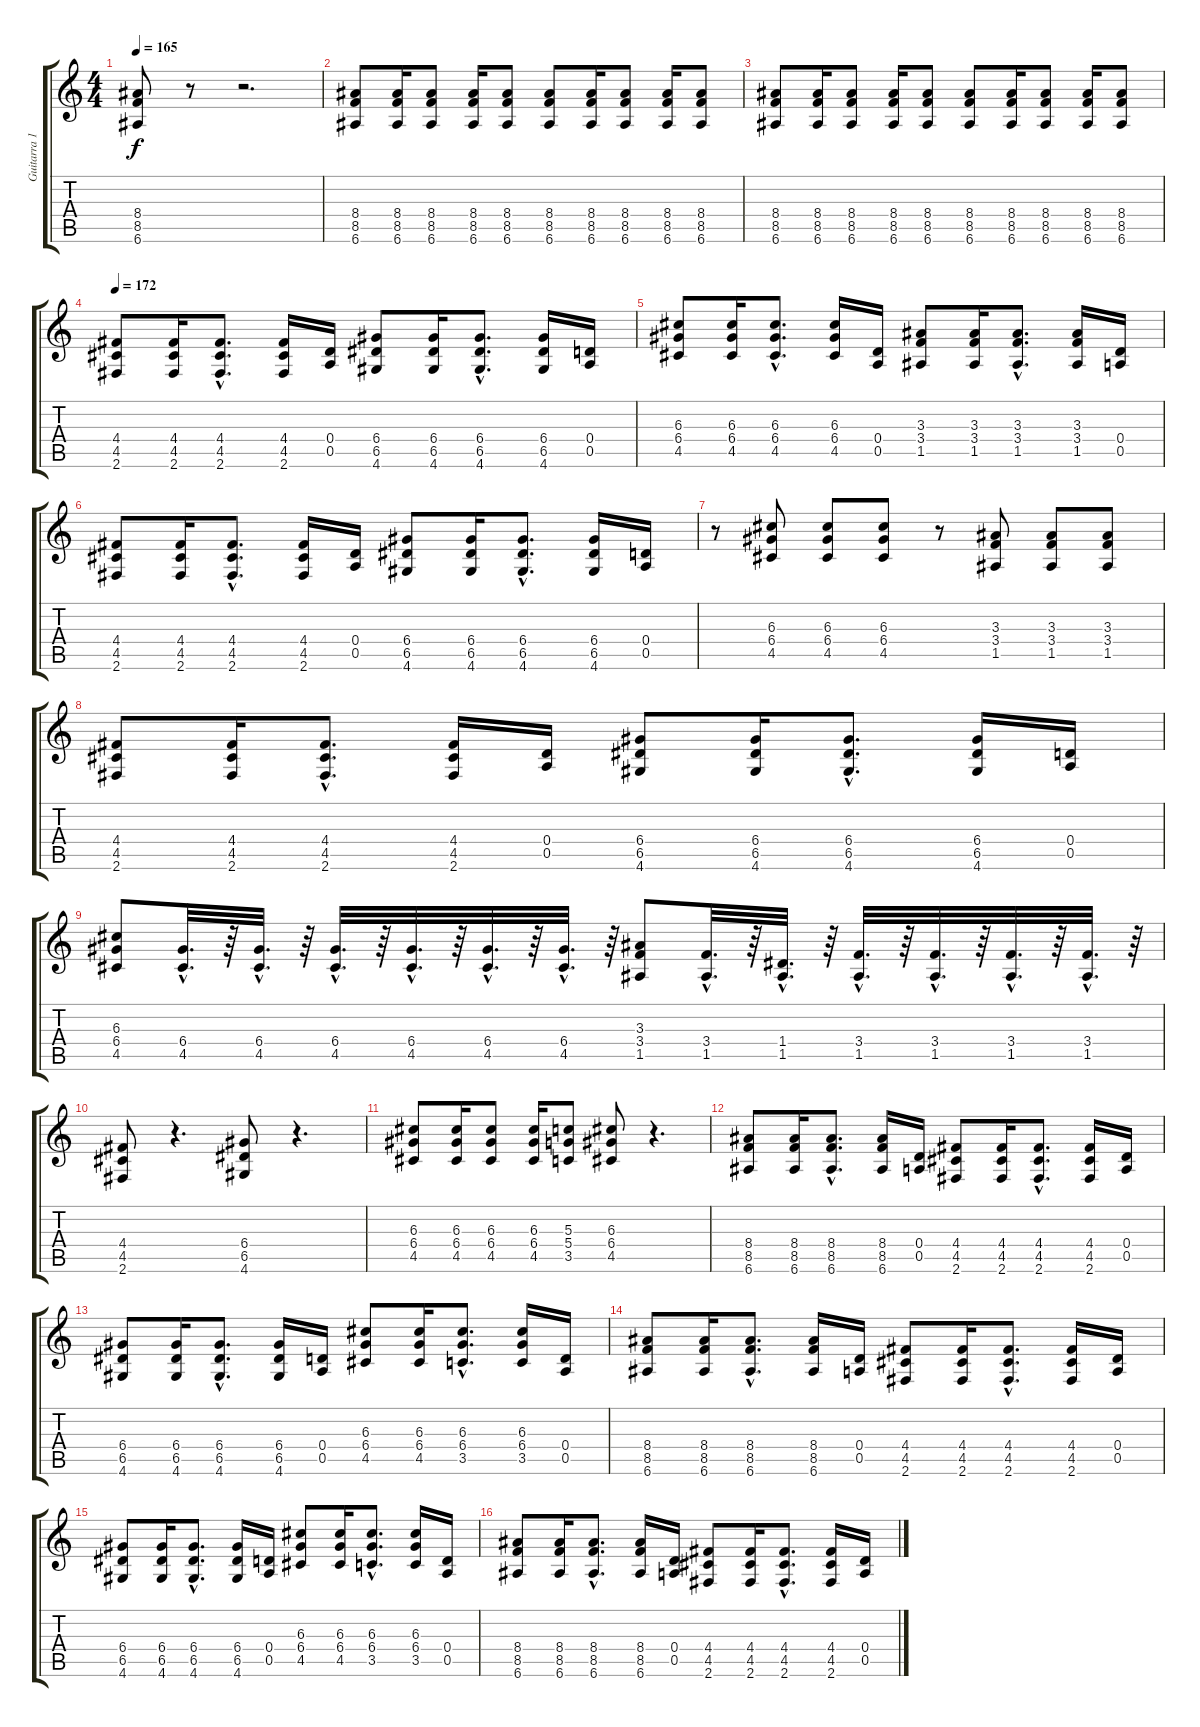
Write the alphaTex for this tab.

\track ("Guitarra 1" "Guitarra 1") {instrument distortionguitar}
\staff {score tabs}
\tuning (E4 B3 G3 D3 A2 E2) {hide}
\ts (4 4)
\tempo 165
\clef g2
\ks c
(8.4 8.5 6.6).8{dy f} r.8 r.2{d} |
(8.4 8.5 6.6).8 (8.4 8.5 6.6).16 (8.4 8.5 6.6).8 (8.4 8.5 6.6).16 (8.4 8.5 6.6).8 (8.4 8.5 6.6).8 (8.4 8.5 6.6).16 (8.4 8.5 6.6).8 (8.4 8.5 6.6).16 (8.4 8.5 6.6).8 |
(8.4 8.5 6.6).8 (8.4 8.5 6.6).16 (8.4 8.5 6.6).8 (8.4 8.5 6.6).16 (8.4 8.5 6.6).8 (8.4 8.5 6.6).8 (8.4 8.5 6.6).16 (8.4 8.5 6.6).8 (8.4 8.5 6.6).16 (8.4 8.5 6.6).8 |
\tempo 172
(4.4 4.5 2.6).8 (4.4 4.5 2.6).16 (4.4{hac} 4.5{hac} 2.6{hac}).8{d} (4.4 4.5 2.6).16 (0.4 0.5).16 (6.4 6.5 4.6).8 (6.4 6.5 4.6).16 (6.4{hac} 6.5{hac} 4.6{hac}).8{d} (6.4 6.5 4.6).16 (0.4 0.5).16 |
(6.3 6.4 4.5).8 (6.3 6.4 4.5).16 (6.3{hac} 6.4{hac} 4.5{hac}).8{d} (6.3 6.4 4.5).16 (0.4 0.5).16 (3.3 3.4 1.5).8 (3.3 3.4 1.5).16 (3.3{hac} 3.4{hac} 1.5{hac}).8{d} (3.3 3.4 1.5).16 (0.4 0.5).16 |
(4.4 4.5 2.6).8 (4.4 4.5 2.6).16 (4.4{hac} 4.5{hac} 2.6{hac}).8{d} (4.4 4.5 2.6).16 (0.4 0.5).16 (6.4 6.5 4.6).8 (6.4 6.5 4.6).16 (6.4{hac} 6.5{hac} 4.6{hac}).8{d} (6.4 6.5 4.6).16 (0.4 0.5).16 |
r.8 (6.3 6.4 4.5).8 (6.3 6.4 4.5).8 (6.3 6.4 4.5).8 r.8 (3.3 3.4 1.5).8 (3.3 3.4 1.5).8 (3.3 3.4 1.5).8 |
(4.4 4.5 2.6).8 (4.4 4.5 2.6).16 (4.4{hac} 4.5{hac} 2.6{hac}).8{d} (4.4 4.5 2.6).16 (0.4 0.5).16 (6.4 6.5 4.6).8 (6.4 6.5 4.6).16 (6.4{hac} 6.5{hac} 4.6{hac}).8{d} (6.4 6.5 4.6).16 (0.4 0.5).16 |
(6.3 6.4 4.5).8 (6.4{hac} 4.5{hac}).32{d} r.64 (6.4{hac} 4.5{hac}).32{d} r.64 (6.4{hac} 4.5{hac}).32{d} r.64 (6.4{hac} 4.5{hac}).32{d} r.64 (6.4{hac} 4.5{hac}).32{d} r.64 (6.4{hac} 4.5{hac}).32{d} r.64 (3.3 3.4 1.5).8 (3.4{hac} 1.5{hac}).32{d} r.64 (1.4{hac} 1.5{hac}).32{d} r.64 (3.4{hac} 1.5{hac}).32{d} r.64 (3.4{hac} 1.5{hac}).32{d} r.64 (3.4{hac} 1.5{hac}).32{d} r.64 (3.4{hac} 1.5{hac}).32{d} r.64 |
(4.4 4.5 2.6).8 r.4{d} (6.4 6.5 4.6).8 r.4{d} |
(6.3 6.4 4.5).8 (6.3 6.4 4.5).16 (6.3 6.4 4.5).8 (6.3 6.4 4.5).16 (5.3 5.4 3.5).8 (6.3 6.4 4.5).8 r.4{d} |
(8.4 8.5 6.6).8 (8.4 8.5 6.6).16 (8.4{hac} 8.5{hac} 6.6{hac}).8{d} (8.4 8.5 6.6).16 (0.4 0.5).16 (4.4 4.5 2.6).8 (4.4 4.5 2.6).16 (4.4{hac} 4.5{hac} 2.6{hac}).8{d} (4.4 4.5 2.6).16 (0.4 0.5).16 |
(6.4 6.5 4.6).8 (6.4 6.5 4.6).16 (6.4{hac} 6.5{hac} 4.6{hac}).8{d} (6.4 6.5 4.6).16 (0.4 0.5).16 (6.3 6.4 4.5).8 (6.3 6.4 4.5).16 (6.3{hac} 6.4{hac} 3.5{hac}).8{d} (6.3 6.4 3.5).16 (0.4 0.5).16 |
(8.4 8.5 6.6).8 (8.4 8.5 6.6).16 (8.4{hac} 8.5{hac} 6.6{hac}).8{d} (8.4 8.5 6.6).16 (0.4 0.5).16 (4.4 4.5 2.6).8 (4.4 4.5 2.6).16 (4.4{hac} 4.5{hac} 2.6{hac}).8{d} (4.4 4.5 2.6).16 (0.4 0.5).16 |
(6.4 6.5 4.6).8 (6.4 6.5 4.6).16 (6.4{hac} 6.5{hac} 4.6{hac}).8{d} (6.4 6.5 4.6).16 (0.4 0.5).16 (6.3 6.4 4.5).8 (6.3 6.4 4.5).16 (6.3{hac} 6.4{hac} 3.5{hac}).8{d} (6.3 6.4 3.5).16 (0.4 0.5).16 |
(8.4 8.5 6.6).8 (8.4 8.5 6.6).16 (8.4{hac} 8.5{hac} 6.6{hac}).8{d} (8.4 8.5 6.6).16 (0.4 0.5).16 (4.4 4.5 2.6).8 (4.4 4.5 2.6).16 (4.4{hac} 4.5{hac} 2.6{hac}).8{d} (4.4 4.5 2.6).16 (0.4 0.5).16
